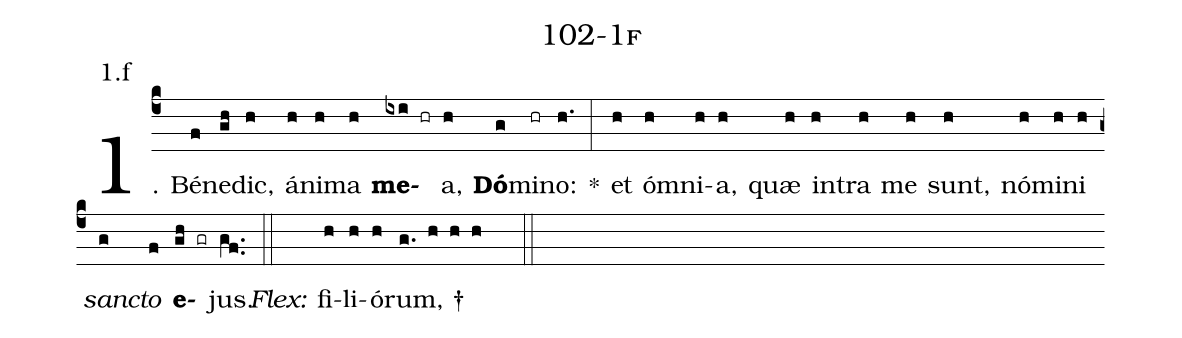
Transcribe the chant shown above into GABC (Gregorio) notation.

name: 102-1f;
annotation: 1.f;
%%
(c4)1. Bé(f)ne(gh)dic,(h) á(h)ni(h)ma(h) <b>me</b>(ixi hr)a,(h) <b>Dó</b>(g)mi(hr)no:(h.) *(:) et(h) óm(h)ni(h)a,(h) quæ(h) in(h)tra(h) me(h) sunt,(h) nó(h)mi(h)ni(h) <i>sanc</i>(g)<i>to</i>(f) <b>e</b>(gh gr)jus.(gf..) (::)
<i>Flex:</i>()  fi(h)li(h)ó(h)rum, †(g. h h h  ::)
